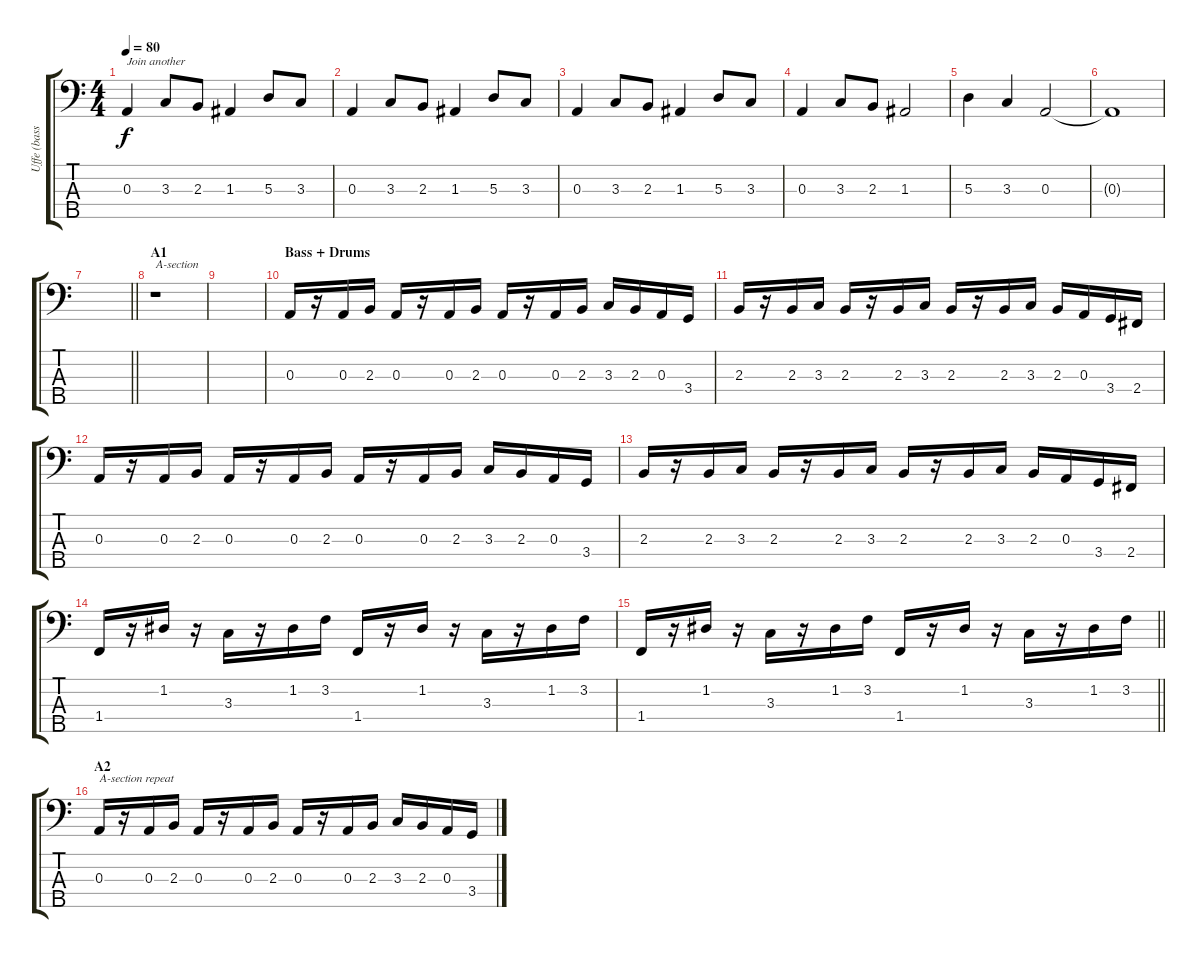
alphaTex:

\track ("Uffe (bass)" "Uffe (bass") {instrument electricbasspick}
\staff {score tabs}
\tuning (G2 D2 A1 E1 B0) {hide}
\ts (4 4)
\tempo 80
\clef f4
\ks c
0.3.4{txt "Join another" dy f} 3.3.8 2.3.8 1.3.4 5.3.8 3.3.8 |
0.3.4 3.3.8 2.3.8 1.3.4 5.3.8 3.3.8 |
0.3.4 3.3.8 2.3.8 1.3.4 5.3.8 3.3.8 |
0.3.4 3.3.8 2.3.8 1.3.2 |
5.3.4 3.3.4 0.3.2 |
0.3{t}.1 |
\barLineRight lightlight
|
\section ("" "A1")
r.1{txt "A-section"} |
|
\section ("" "Bass + Drums")
0.3.16 r.16 0.3.16 2.3.16 0.3.16 r.16 0.3.16 2.3.16 0.3.16 r.16 0.3.16 2.3.16 3.3.16 2.3.16 0.3.16 3.4.16 |
2.3.16 r.16 2.3.16 3.3.16 2.3.16 r.16 2.3.16 3.3.16 2.3.16 r.16 2.3.16 3.3.16 2.3.16 0.3.16 3.4.16 2.4.16 |
0.3.16 r.16 0.3.16 2.3.16 0.3.16 r.16 0.3.16 2.3.16 0.3.16 r.16 0.3.16 2.3.16 3.3.16 2.3.16 0.3.16 3.4.16 |
2.3.16 r.16 2.3.16 3.3.16 2.3.16 r.16 2.3.16 3.3.16 2.3.16 r.16 2.3.16 3.3.16 2.3.16 0.3.16 3.4.16 2.4.16 |
1.4.16 r.16 1.2.16 r.16 3.3.16 r.16 1.2.16 3.2.16 1.4.16 r.16 1.2.16 r.16 3.3.16 r.16 1.2.16 3.2.16 |
\barLineRight lightlight
1.4.16 r.16 1.2.16 r.16 3.3.16 r.16 1.2.16 3.2.16 1.4.16 r.16 1.2.16 r.16 3.3.16 r.16 1.2.16 3.2.16 |
\section ("" "A2")
0.3.16{txt "A-section repeat"} r.16 0.3.16 2.3.16 0.3.16 r.16 0.3.16 2.3.16 0.3.16 r.16 0.3.16 2.3.16 3.3.16 2.3.16 0.3.16 3.4.16
